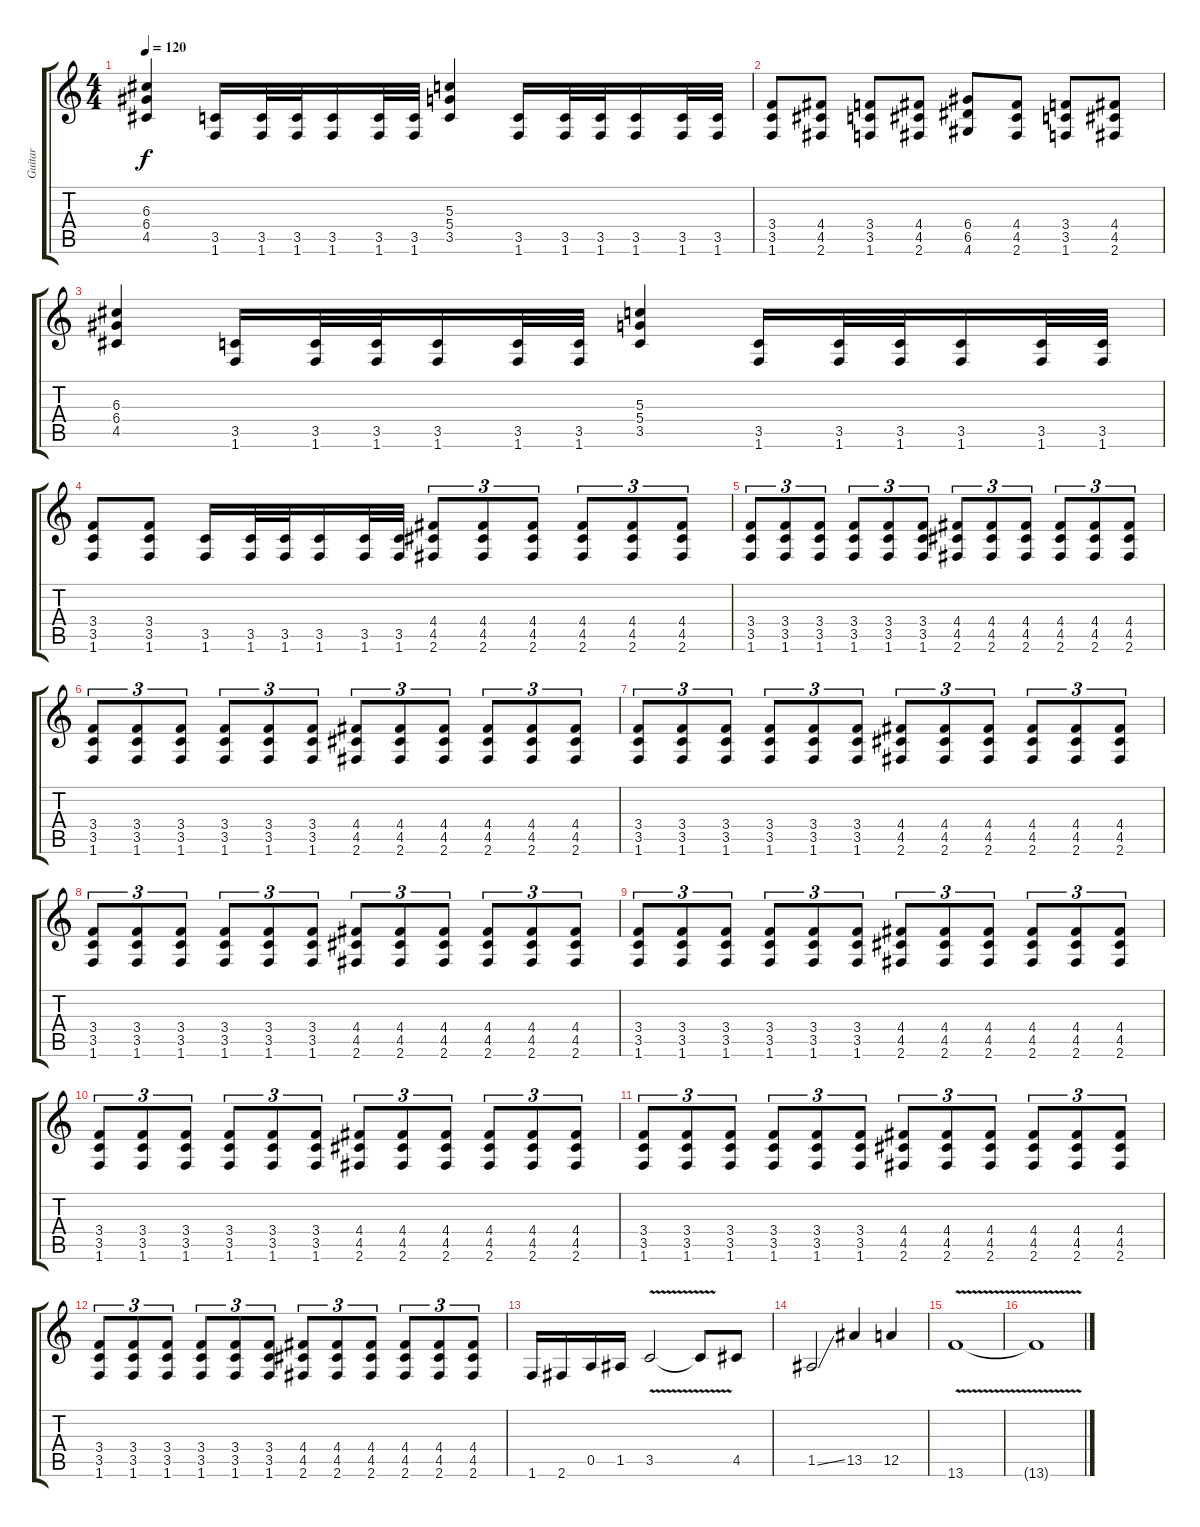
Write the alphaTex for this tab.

\track ("Guitar" "Guitar") {instrument distortionguitar}
\staff {score tabs}
\tuning (E4 B3 G3 D3 A2 E2) {hide}
\ts (4 4)
\tempo 120
\clef g2
\ks c
(6.3 6.4 4.5).4{dy f} (3.5 1.6).16 (3.5 1.6).32 (3.5 1.6).32 (3.5 1.6).16 (3.5 1.6).32 (3.5 1.6).32 (5.3 5.4 3.5).4 (3.5 1.6).16 (3.5 1.6).32 (3.5 1.6).32 (3.5 1.6).16 (3.5 1.6).32 (3.5 1.6).32 |
(3.4 3.5 1.6).8 (4.4 4.5 2.6).8 (3.4 3.5 1.6).8 (4.4 4.5 2.6).8 (6.4 6.5 4.6).8 (4.4 4.5 2.6).8 (3.4 3.5 1.6).8 (4.4 4.5 2.6).8 |
(6.3 6.4 4.5).4 (3.5 1.6).16 (3.5 1.6).32 (3.5 1.6).32 (3.5 1.6).16 (3.5 1.6).32 (3.5 1.6).32 (5.3 5.4 3.5).4 (3.5 1.6).16 (3.5 1.6).32 (3.5 1.6).32 (3.5 1.6).16 (3.5 1.6).32 (3.5 1.6).32 |
(3.4 3.5 1.6).8 (3.4 3.5 1.6).8 (3.5 1.6).16 (3.5 1.6).32 (3.5 1.6).32 (3.5 1.6).16 (3.5 1.6).32 (3.5 1.6).32 (4.4 4.5 2.6).8{tu (3 2)} (4.4 4.5 2.6).8{tu (3 2)} (4.4 4.5 2.6).8{tu (3 2)} (4.4 4.5 2.6).8{tu (3 2)} (4.4 4.5 2.6).8{tu (3 2)} (4.4 4.5 2.6).8{tu (3 2)} |
(3.4 3.5 1.6).8{tu (3 2)} (3.4 3.5 1.6).8{tu (3 2)} (3.4 3.5 1.6).8{tu (3 2)} (3.4 3.5 1.6).8{tu (3 2)} (3.4 3.5 1.6).8{tu (3 2)} (3.4 3.5 1.6).8{tu (3 2)} (4.4 4.5 2.6).8{tu (3 2)} (4.4 4.5 2.6).8{tu (3 2)} (4.4 4.5 2.6).8{tu (3 2)} (4.4 4.5 2.6).8{tu (3 2)} (4.4 4.5 2.6).8{tu (3 2)} (4.4 4.5 2.6).8{tu (3 2)} |
(3.4 3.5 1.6).8{tu (3 2)} (3.4 3.5 1.6).8{tu (3 2)} (3.4 3.5 1.6).8{tu (3 2)} (3.4 3.5 1.6).8{tu (3 2)} (3.4 3.5 1.6).8{tu (3 2)} (3.4 3.5 1.6).8{tu (3 2)} (4.4 4.5 2.6).8{tu (3 2)} (4.4 4.5 2.6).8{tu (3 2)} (4.4 4.5 2.6).8{tu (3 2)} (4.4 4.5 2.6).8{tu (3 2)} (4.4 4.5 2.6).8{tu (3 2)} (4.4 4.5 2.6).8{tu (3 2)} |
(3.4 3.5 1.6).8{tu (3 2)} (3.4 3.5 1.6).8{tu (3 2)} (3.4 3.5 1.6).8{tu (3 2)} (3.4 3.5 1.6).8{tu (3 2)} (3.4 3.5 1.6).8{tu (3 2)} (3.4 3.5 1.6).8{tu (3 2)} (4.4 4.5 2.6).8{tu (3 2)} (4.4 4.5 2.6).8{tu (3 2)} (4.4 4.5 2.6).8{tu (3 2)} (4.4 4.5 2.6).8{tu (3 2)} (4.4 4.5 2.6).8{tu (3 2)} (4.4 4.5 2.6).8{tu (3 2)} |
(3.4 3.5 1.6).8{tu (3 2)} (3.4 3.5 1.6).8{tu (3 2)} (3.4 3.5 1.6).8{tu (3 2)} (3.4 3.5 1.6).8{tu (3 2)} (3.4 3.5 1.6).8{tu (3 2)} (3.4 3.5 1.6).8{tu (3 2)} (4.4 4.5 2.6).8{tu (3 2)} (4.4 4.5 2.6).8{tu (3 2)} (4.4 4.5 2.6).8{tu (3 2)} (4.4 4.5 2.6).8{tu (3 2)} (4.4 4.5 2.6).8{tu (3 2)} (4.4 4.5 2.6).8{tu (3 2)} |
(3.4 3.5 1.6).8{tu (3 2)} (3.4 3.5 1.6).8{tu (3 2)} (3.4 3.5 1.6).8{tu (3 2)} (3.4 3.5 1.6).8{tu (3 2)} (3.4 3.5 1.6).8{tu (3 2)} (3.4 3.5 1.6).8{tu (3 2)} (4.4 4.5 2.6).8{tu (3 2)} (4.4 4.5 2.6).8{tu (3 2)} (4.4 4.5 2.6).8{tu (3 2)} (4.4 4.5 2.6).8{tu (3 2)} (4.4 4.5 2.6).8{tu (3 2)} (4.4 4.5 2.6).8{tu (3 2)} |
(3.4 3.5 1.6).8{tu (3 2)} (3.4 3.5 1.6).8{tu (3 2)} (3.4 3.5 1.6).8{tu (3 2)} (3.4 3.5 1.6).8{tu (3 2)} (3.4 3.5 1.6).8{tu (3 2)} (3.4 3.5 1.6).8{tu (3 2)} (4.4 4.5 2.6).8{tu (3 2)} (4.4 4.5 2.6).8{tu (3 2)} (4.4 4.5 2.6).8{tu (3 2)} (4.4 4.5 2.6).8{tu (3 2)} (4.4 4.5 2.6).8{tu (3 2)} (4.4 4.5 2.6).8{tu (3 2)} |
(3.4 3.5 1.6).8{tu (3 2)} (3.4 3.5 1.6).8{tu (3 2)} (3.4 3.5 1.6).8{tu (3 2)} (3.4 3.5 1.6).8{tu (3 2)} (3.4 3.5 1.6).8{tu (3 2)} (3.4 3.5 1.6).8{tu (3 2)} (4.4 4.5 2.6).8{tu (3 2)} (4.4 4.5 2.6).8{tu (3 2)} (4.4 4.5 2.6).8{tu (3 2)} (4.4 4.5 2.6).8{tu (3 2)} (4.4 4.5 2.6).8{tu (3 2)} (4.4 4.5 2.6).8{tu (3 2)} |
(3.4 3.5 1.6).8{tu (3 2)} (3.4 3.5 1.6).8{tu (3 2)} (3.4 3.5 1.6).8{tu (3 2)} (3.4 3.5 1.6).8{tu (3 2)} (3.4 3.5 1.6).8{tu (3 2)} (3.4 3.5 1.6).8{tu (3 2)} (4.4 4.5 2.6).8{tu (3 2)} (4.4 4.5 2.6).8{tu (3 2)} (4.4 4.5 2.6).8{tu (3 2)} (4.4 4.5 2.6).8{tu (3 2)} (4.4 4.5 2.6).8{tu (3 2)} (4.4 4.5 2.6).8{tu (3 2)} |
1.6.16{balance 0} 2.6.16 0.5.16 1.5.16 3.5{v}.2 3.5{t}.8 4.5.8 |
1.5{ss}.2 13.5.4 12.5.4 |
13.6{v}.1 |
13.6{t}.1
